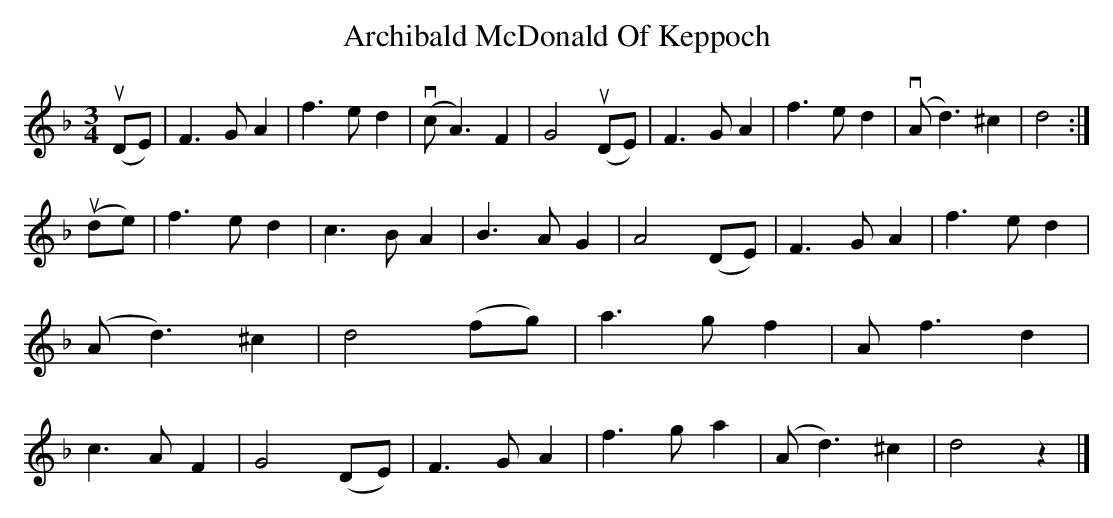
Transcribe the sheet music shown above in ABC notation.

X:1
T: Archibald McDonald Of Keppoch
M: 3/4
L: 1/8
K: Dm
(uDE)|F3GA2|f3ed2|(vcA3)F2|G4(uDE)|F3GA2|f3ed2|(vAd3)^c2|d4:|!
(ude)|f3ed2|c3BA2|B3AG2|A4(DE)|F3GA2|f3ed2|(Ad3)^c2|d4(fg)|
a3gf2|Af3d2|c3AF2|G4(DE)|F3GA2|f3ga2|(Ad3)^c2|d4z2|]
